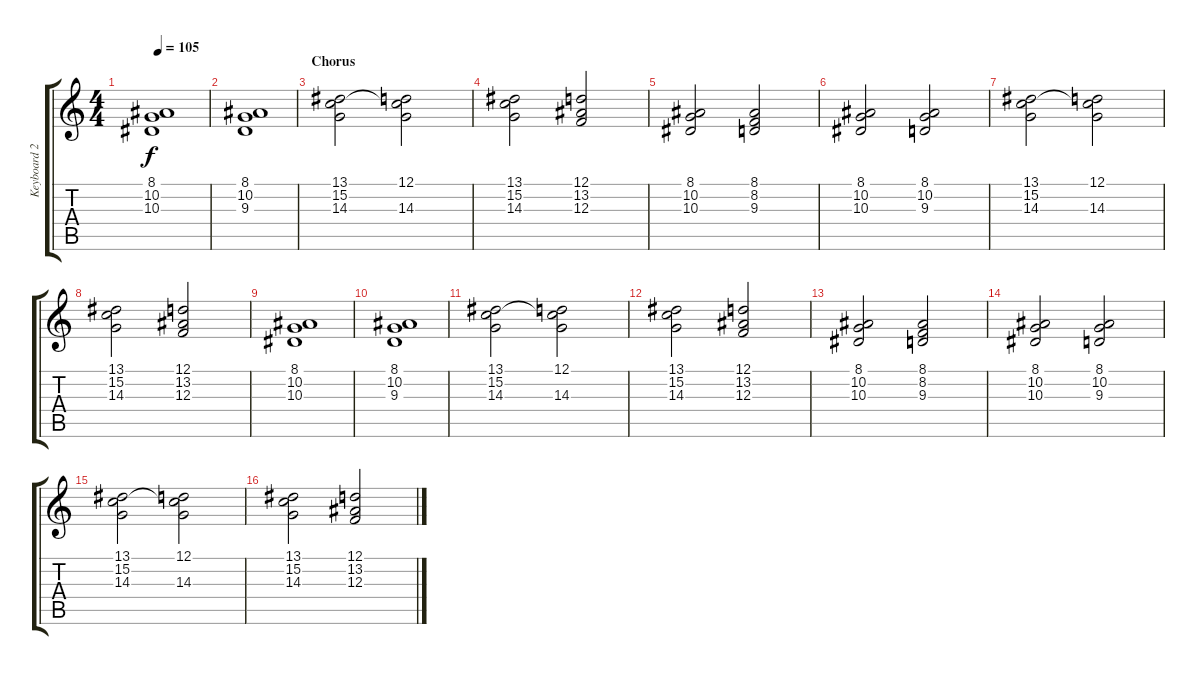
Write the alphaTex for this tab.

\track ("Keyboard 2" "Keyboard 2") {instrument synthstrings2}
\staff {score tabs}
\tuning (D4 A3 F3 C3 G2 C2) {hide}
\ts (4 4)
\tempo 105
\clef g2
\ks c
(8.1 10.2 10.3).1{dy f} |
(8.1 10.2 9.3).1 |
\section ("" "Chorus")
(13.1 15.2 14.3).2 (12.1 15.2{t} 14.3).2 |
(13.1 15.2 14.3).2 (12.1 13.2 12.3).2 |
(8.1 10.2 10.3).2 (8.1 8.2 9.3).2 |
(8.1 10.2 10.3).2 (8.1 10.2 9.3).2 |
(13.1 15.2 14.3).2 (12.1 15.2{t} 14.3).2 |
(13.1 15.2 14.3).2 (12.1 13.2 12.3).2 |
(8.1 10.2 10.3).1 |
(8.1 10.2 9.3).1 |
(13.1 15.2 14.3).2 (12.1 15.2{t} 14.3).2 |
(13.1 15.2 14.3).2 (12.1 13.2 12.3).2 |
(8.1 10.2 10.3).2 (8.1 8.2 9.3).2 |
(8.1 10.2 10.3).2 (8.1 10.2 9.3).2 |
(13.1 15.2 14.3).2 (12.1 15.2{t} 14.3).2 |
(13.1 15.2 14.3).2 (12.1 13.2 12.3).2
